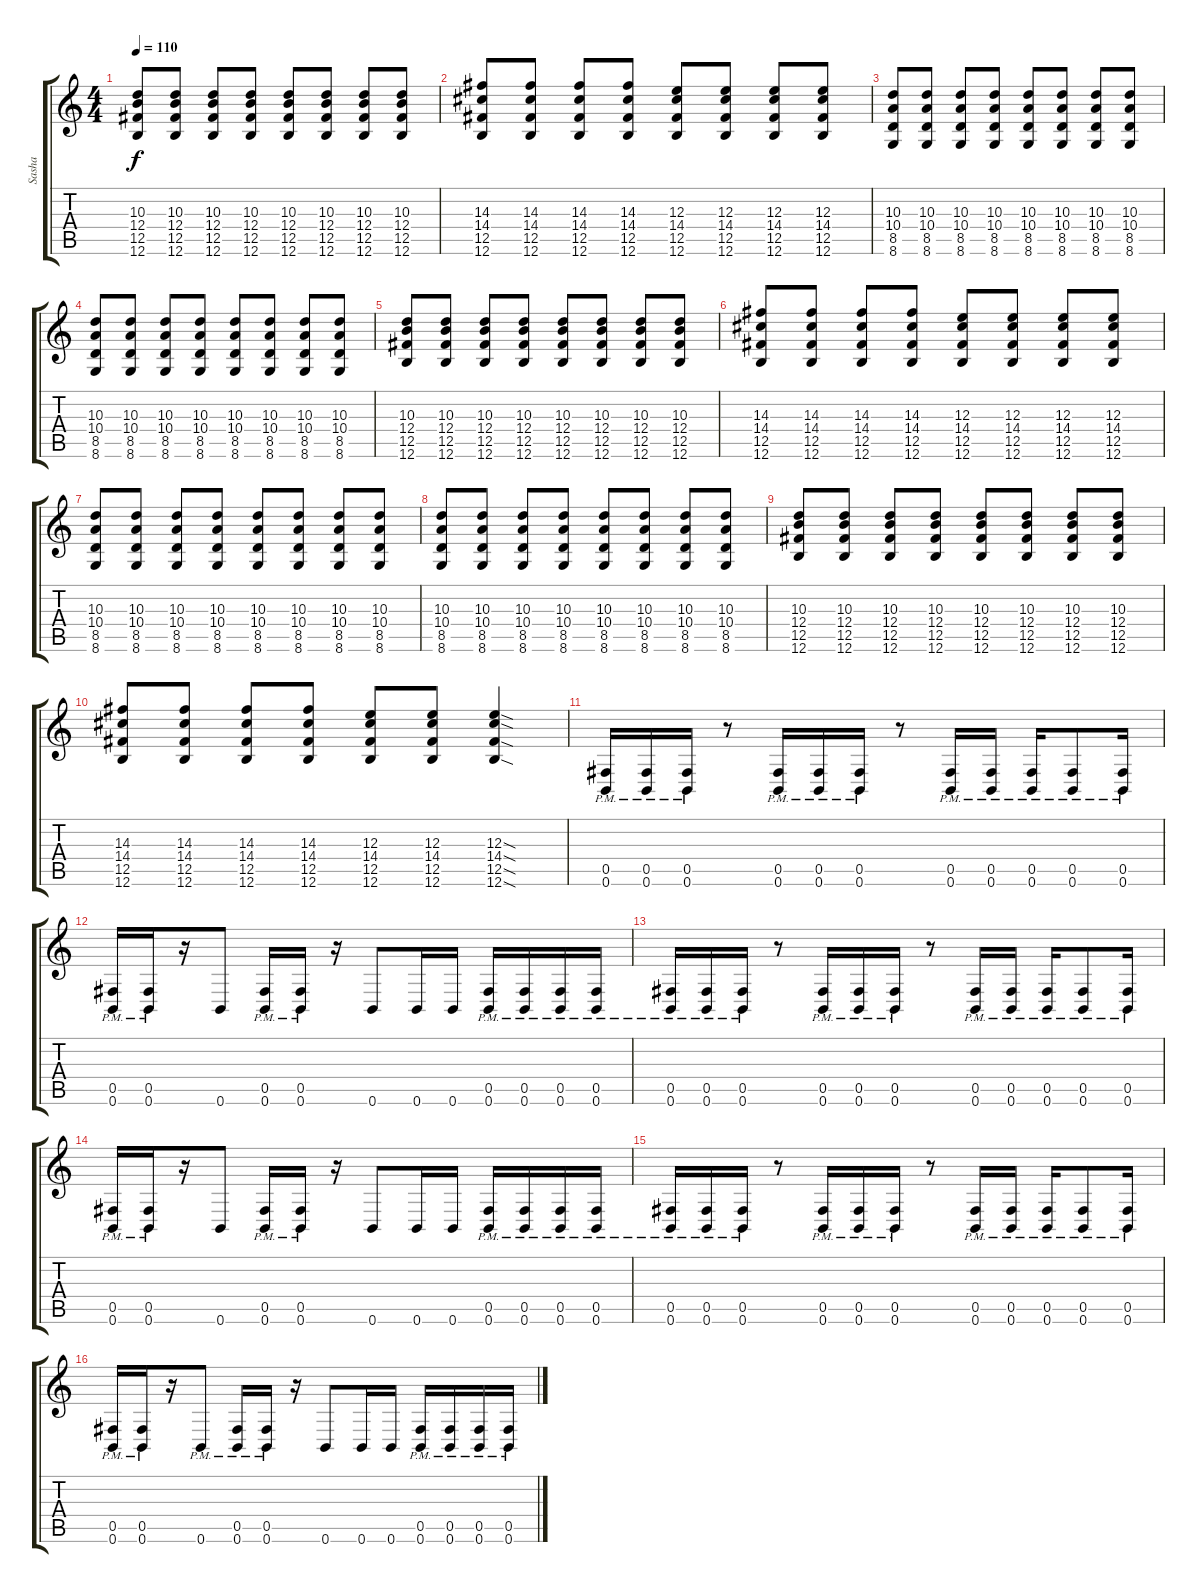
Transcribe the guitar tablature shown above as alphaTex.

\track ("Sasha" "Sasha") {instrument distortionguitar}
\staff {score tabs}
\tuning (Db4 Ab3 E3 B2 Gb2 B1) {hide}
\ts (4 4)
\tempo 110
\clef g2
\ks c
(10.3 12.4 12.5 12.6).8{dy f} (10.3 12.4 12.5 12.6).8 (10.3 12.4 12.5 12.6).8 (10.3 12.4 12.5 12.6).8 (10.3 12.4 12.5 12.6).8 (10.3 12.4 12.5 12.6).8 (10.3 12.4 12.5 12.6).8 (10.3 12.4 12.5 12.6).8 |
(14.3 14.4 12.5 12.6).8 (14.3 14.4 12.5 12.6).8 (14.3 14.4 12.5 12.6).8 (14.3 14.4 12.5 12.6).8 (12.3 14.4 12.5 12.6).8 (12.3 14.4 12.5 12.6).8 (12.3 14.4 12.5 12.6).8 (12.3 14.4 12.5 12.6).8 |
(10.3 10.4 8.5 8.6).8 (10.3 10.4 8.5 8.6).8 (10.3 10.4 8.5 8.6).8 (10.3 10.4 8.5 8.6).8 (10.3 10.4 8.5 8.6).8 (10.3 10.4 8.5 8.6).8 (10.3 10.4 8.5 8.6).8 (10.3 10.4 8.5 8.6).8 |
(10.3 10.4 8.5 8.6).8 (10.3 10.4 8.5 8.6).8 (10.3 10.4 8.5 8.6).8 (10.3 10.4 8.5 8.6).8 (10.3 10.4 8.5 8.6).8 (10.3 10.4 8.5 8.6).8 (10.3 10.4 8.5 8.6).8 (10.3 10.4 8.5 8.6).8 |
(10.3 12.4 12.5 12.6).8 (10.3 12.4 12.5 12.6).8 (10.3 12.4 12.5 12.6).8 (10.3 12.4 12.5 12.6).8 (10.3 12.4 12.5 12.6).8 (10.3 12.4 12.5 12.6).8 (10.3 12.4 12.5 12.6).8 (10.3 12.4 12.5 12.6).8 |
(14.3 14.4 12.5 12.6).8 (14.3 14.4 12.5 12.6).8 (14.3 14.4 12.5 12.6).8 (14.3 14.4 12.5 12.6).8 (12.3 14.4 12.5 12.6).8 (12.3 14.4 12.5 12.6).8 (12.3 14.4 12.5 12.6).8 (12.3 14.4 12.5 12.6).8 |
(10.3 10.4 8.5 8.6).8 (10.3 10.4 8.5 8.6).8 (10.3 10.4 8.5 8.6).8 (10.3 10.4 8.5 8.6).8 (10.3 10.4 8.5 8.6).8 (10.3 10.4 8.5 8.6).8 (10.3 10.4 8.5 8.6).8 (10.3 10.4 8.5 8.6).8 |
(10.3 10.4 8.5 8.6).8 (10.3 10.4 8.5 8.6).8 (10.3 10.4 8.5 8.6).8 (10.3 10.4 8.5 8.6).8 (10.3 10.4 8.5 8.6).8 (10.3 10.4 8.5 8.6).8 (10.3 10.4 8.5 8.6).8 (10.3 10.4 8.5 8.6).8 |
(10.3 12.4 12.5 12.6).8 (10.3 12.4 12.5 12.6).8 (10.3 12.4 12.5 12.6).8 (10.3 12.4 12.5 12.6).8 (10.3 12.4 12.5 12.6).8 (10.3 12.4 12.5 12.6).8 (10.3 12.4 12.5 12.6).8 (10.3 12.4 12.5 12.6).8 |
(14.3 14.4 12.5 12.6).8 (14.3 14.4 12.5 12.6).8 (14.3 14.4 12.5 12.6).8 (14.3 14.4 12.5 12.6).8 (12.3 14.4 12.5 12.6).8 (12.3 14.4 12.5 12.6).8 (12.3{sod} 14.4{sod} 12.5{sod} 12.6{sod}).4 |
(0.5{pm} 0.6{pm}).16{volume 16} (0.5{pm} 0.6{pm}).16 (0.5{pm} 0.6{pm}).16 r.8 (0.5{pm} 0.6{pm}).16 (0.5{pm} 0.6{pm}).16 (0.5{pm} 0.6{pm}).16 r.8 (0.5{pm} 0.6{pm}).16 (0.5{pm} 0.6{pm}).16 (0.5{pm} 0.6{pm}).16 (0.5{pm} 0.6{pm}).8 (0.5{pm} 0.6{pm}).16 |
(0.5{pm} 0.6{pm}).16 (0.5{pm} 0.6{pm}).16 r.16 0.6.8 (0.5{pm} 0.6{pm}).16 (0.5{pm} 0.6{pm}).16 r.16 0.6.8 0.6.16 0.6.16 (0.5{pm} 0.6{pm}).16 (0.5{pm} 0.6{pm}).16 (0.5{pm} 0.6{pm}).16 (0.5{pm} 0.6{pm}).16 |
(0.5{pm} 0.6{pm}).16 (0.5{pm} 0.6{pm}).16 (0.5{pm} 0.6{pm}).16 r.8 (0.5{pm} 0.6{pm}).16 (0.5{pm} 0.6{pm}).16 (0.5{pm} 0.6{pm}).16 r.8 (0.5{pm} 0.6{pm}).16 (0.5{pm} 0.6{pm}).16 (0.5{pm} 0.6{pm}).16 (0.5{pm} 0.6{pm}).8 (0.5{pm} 0.6{pm}).16 |
(0.5{pm} 0.6{pm}).16 (0.5{pm} 0.6{pm}).16 r.16 0.6.8 (0.5{pm} 0.6{pm}).16 (0.5{pm} 0.6{pm}).16 r.16 0.6.8 0.6.16 0.6.16 (0.5{pm} 0.6{pm}).16 (0.5{pm} 0.6{pm}).16 (0.5{pm} 0.6{pm}).16 (0.5{pm} 0.6{pm}).16 |
(0.5{pm} 0.6{pm}).16 (0.5{pm} 0.6{pm}).16 (0.5{pm} 0.6{pm}).16 r.8 (0.5{pm} 0.6{pm}).16 (0.5{pm} 0.6{pm}).16 (0.5{pm} 0.6{pm}).16 r.8 (0.5{pm} 0.6{pm}).16 (0.5{pm} 0.6{pm}).16 (0.5{pm} 0.6{pm}).16 (0.5{pm} 0.6{pm}).8 (0.5{pm} 0.6{pm}).16 |
(0.5{pm} 0.6{pm}).16 (0.5{pm} 0.6{pm}).16 r.16 0.6{pm}.8 (0.5{pm} 0.6{pm}).16 (0.5{pm} 0.6{pm}).16 r.16 0.6.8 0.6.16 0.6.16 (0.5{pm} 0.6{pm}).16 (0.5{pm} 0.6{pm}).16 (0.5{pm} 0.6{pm}).16 (0.5{pm} 0.6{pm}).16
